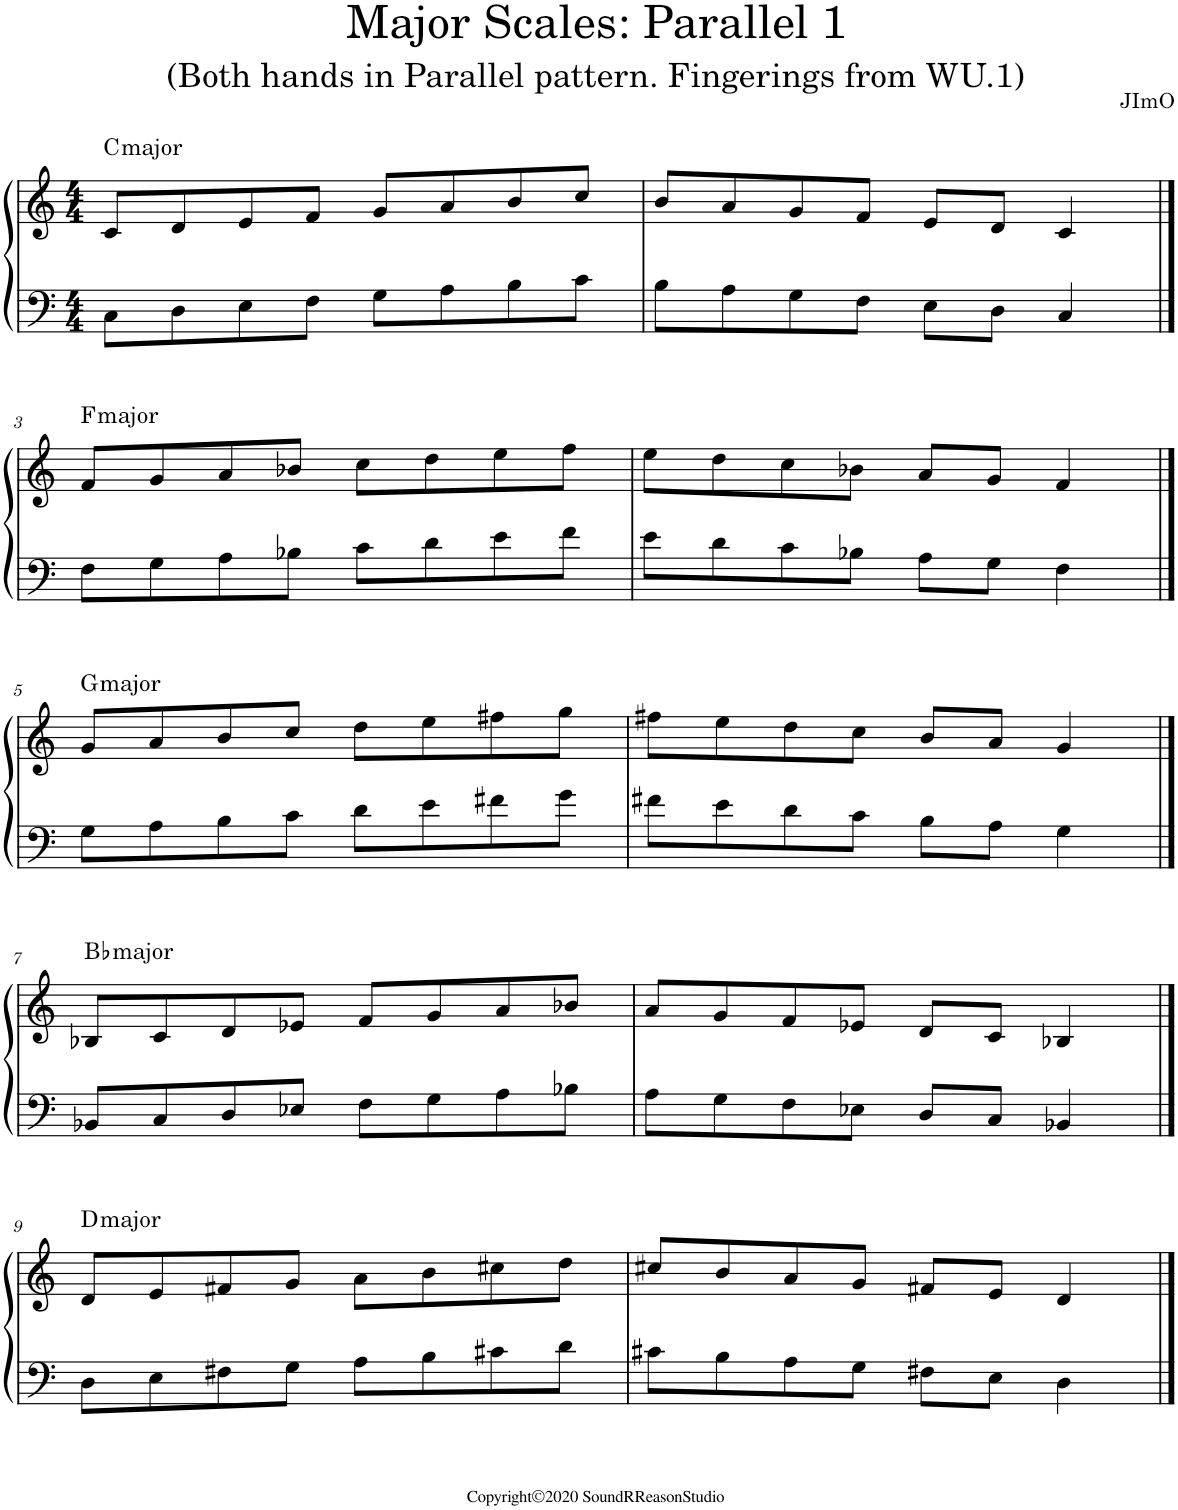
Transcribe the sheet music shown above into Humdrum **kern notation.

**kern	**kern	**harte
*part1	*part1	*part1
*staff2	*staff1	*
*I"Piano	*	*
*I'Pno.	*	*
*clefF4	*clefG2	*
*k[]	*k[]	*
*M4/4	*M4/4	*
=1	=1	=1
!	!	!LO:H:kt=major
8C\L	8c/L	C:maj
8D\	8d/	.
8E\	8e/	.
8F\J	8f/J	.
8G\L	8g/L	.
8A\	8a/	.
8B\	8b/	.
8c\J	8cc/J	.
=2	=2	=2
8B\L	8b/L	.
8A\	8a/	.
8G\	8g/	.
8F\J	8f/J	.
8E\L	8e/L	.
8D\J	8d/J	.
4C/	4c/	.
!!LO:LB:g=z
==3	==3	==3
!	!	!LO:H:kt=major
8F\L	8f/L	F:maj
8G\	8g/	.
8A\	8a/	.
8B-X\J	8b-X/J	.
8c\L	8cc\L	.
8d\	8dd\	.
8e\	8ee\	.
8f\J	8ff\J	.
=4	=4	=4
8e\L	8ee\L	.
8d\	8dd\	.
8c\	8cc\	.
8B-X\J	8b-X\J	.
8A\L	8a/L	.
8G\J	8g/J	.
4F\	4f/	.
!!LO:LB:g=z
==5	==5	==5
!	!	!LO:H:kt=major
8G\L	8g/L	G:maj
8A\	8a/	.
8B\	8b/	.
8c\J	8cc/J	.
8d\L	8dd\L	.
8e\	8ee\	.
8f#X\	8ff#X\	.
8g\J	8gg\J	.
=6	=6	=6
8f#X\L	8ff#X\L	.
8e\	8ee\	.
8d\	8dd\	.
8c\J	8cc\J	.
8B\L	8b/L	.
8A\J	8a/J	.
4G\	4g/	.
!!LO:LB:g=z
==7	==7	==7
!	!	!LO:H:kt=major
8BB-X/L	8B-X/L	Bb:maj
8C/	8c/	.
8D/	8d/	.
8E-X/J	8e-X/J	.
8F\L	8f/L	.
8G\	8g/	.
8A\	8a/	.
8B-X\J	8b-X/J	.
=8	=8	=8
8A\L	8a/L	.
8G\	8g/	.
8F\	8f/	.
8E-X\J	8e-X/J	.
8D/L	8d/L	.
8C/J	8c/J	.
4BB-X/	4B-X/	.
!!LO:LB:g=z
==9	==9	==9
!	!	!LO:H:kt=major
8D\L	8d/L	D:maj
8E\	8e/	.
8F#X\	8f#X/	.
8G\J	8g/J	.
8A\L	8a\L	.
8B\	8b\	.
8c#X\	8cc#X\	.
8d\J	8dd\J	.
=10	=10	=10
8c#X\L	8cc#X/L	.
8B\	8b/	.
8A\	8a/	.
8G\J	8g/J	.
8F#X\L	8f#X/L	.
8E\J	8e/J	.
4D\	4d/	.
==	==	==
*-	*-	*-
